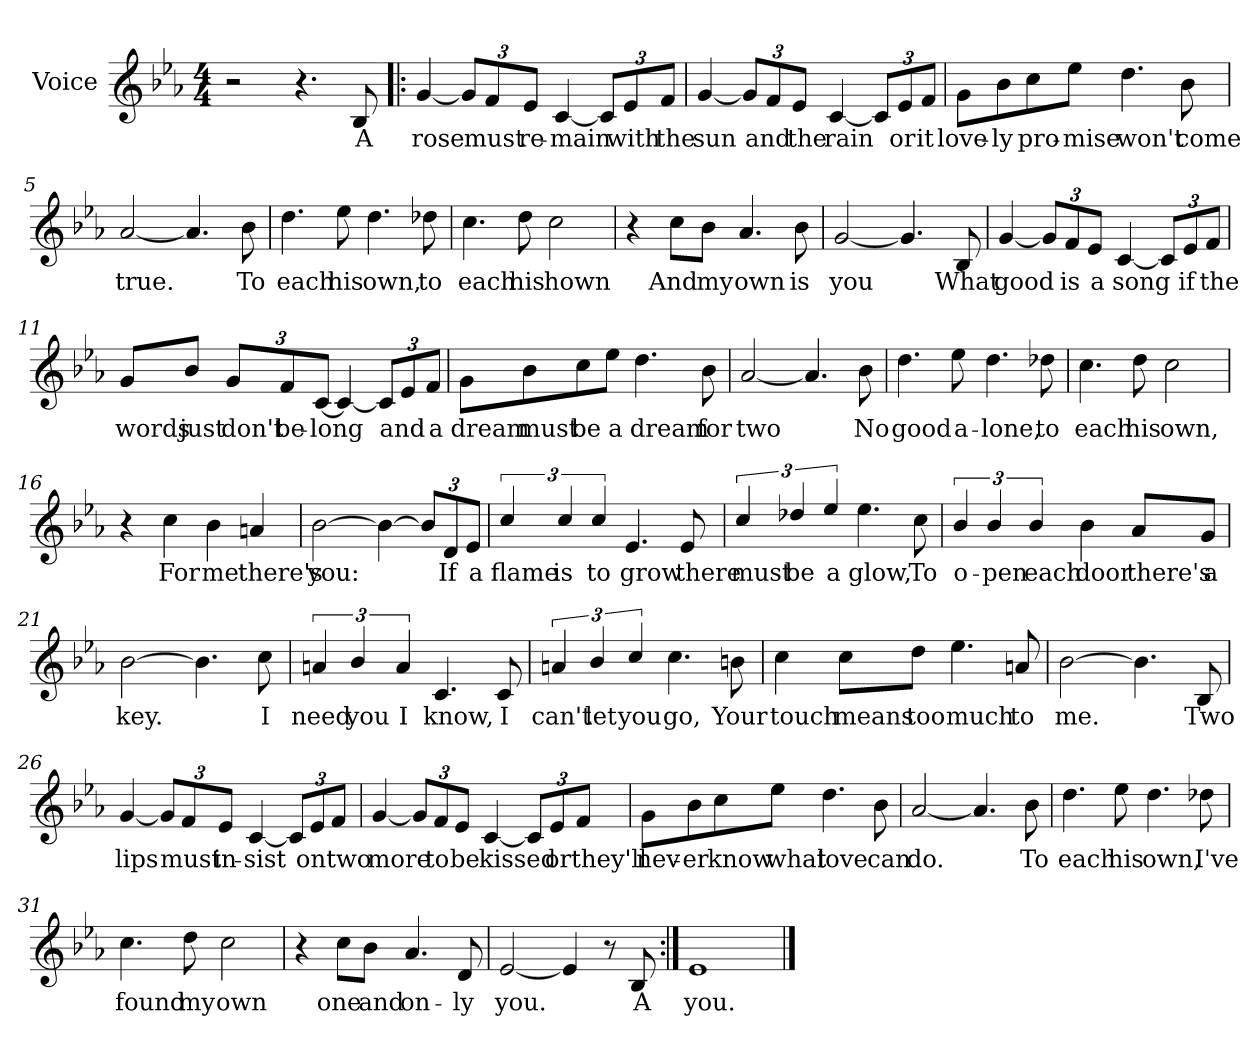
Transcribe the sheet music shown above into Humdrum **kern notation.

**kern	**text
*part1	*part1
*staff1	*staff1
*I"Voice	*
*clefG2	*
*k[b-e-a-]	*
*E-:	*
*M4/4	*
=1	=1
2r	.
4.r	.
8B-/	A
=2!|:	=2!|:
[4g/	rose
*Xbrackettup	*
12g/L]	.
12f/	must
12e-/J	re-
[4c/	-main
12c/L]	.
12e-/	with
12f/J	the
=3	=3
[4g/	sun
12g/L]	.
12f/	and
12e-/J	the
[4c/	rain
12c/L]	.
12e-/	or
12f/J	it
!!LO:LB:g=z
=4	=4
8g\L	love-
8b-\	-ly
8cc\	pro-
8ee-\J	-mise
4.dd\	won't
8b-\	come
=5	=5
[2a-/	true.
4.a-/]	.
8b-\	To
=6	=6
4.dd\	each
8ee-\	his
4.dd\	own,
8dd-X\	to
=7	=7
4.cc\	each
8dd\	his
2cc\	hown
=8	=8
4r	.
8cc\L	And
8b-\J	my
4.a-/	own
8b-\	is
!!LO:LB:g=z
=9	=9
[2g/	you
4.g/]	.
8B-/	What
=10	=10
[4g/	good
12g/L]	.
12f/	is
12e-/J	a
[4c/	song
12c/L]	.
12e-/	if
12f/J	the
=11	=11
8g/L	words
8b-/J	just
12g/L	don't
12f/	be-
[12c/J	-long
4c/_	.
12c/L]	.
12e-/	and
12f/J	a
!!LO:LB:g=z
=12	=12
8g\L	dream
8b-\	must
8cc\	be
8ee-\J	a
4.dd\	dream
8b-\	for
=13	=13
[2a-/	two
4.a-/]	.
8b-\	No
=14	=14
4.dd\	good
8ee-\	a-
4.dd\	-lone,
8dd-X\	to
=15	=15
4.cc\	each
8dd\	his
2cc\	own,
=16	=16
4r	.
4cc\	For
4b-\	me
4an/	there's
!!LO:LB:g=z
=17	=17
[2b-\	you:
4b-\_	.
12b-/L]	.
12d/	If
12e-/J	a
=18	=18
*brackettup	*
6cc/	flame
6cc/	is
6cc/	to
4.e-/	grow
8e-/	there
=19	=19
6cc/	must
6dd-X/	be
6ee-/	a
4.ee-\	glow,
8cc\	To
=20	=20
6b-/	o-
6b-/	-pen
6b-/	each
4b-\	door
8a-/L	there's
8g/J	a
!!LO:LB:g=z
=21	=21
[2b-\	key.
4.b-\]	.
8cc\	I
=22	=22
6an/	need
6b-/	you
6a/	I
4.c/	know,
8c/	I
=23	=23
6an/	can't
6b-/	let
6cc/	you
4.cc\	go,
8bn\	Your
=24	=24
4cc\	touch
8cc\L	means
8dd\J	too
4.ee-\	much
8an/	to
=25	=25
[2b-\	me.
4.b-\]	.
8B-/	Two
!!LO:LB:g=z
=26	=26
[4g/	lips
*Xbrackettup	*
12g/L]	.
12f/	must
12e-/J	in-
[4c/	-sist
12c/L]	.
12e-/	on
12f/J	two
=27	=27
[4g/	more
12g/L]	.
12f/	to
12e-/J	be
[4c/	kissed
12c/L]	.
12e-/	or
12f/J	they'll
=28	=28
8g\L	nev-
8b-\	-er
8cc\	know
8ee-\J	what
4.dd\	love
8b-\	can
!!LO:LB:g=z
=29	=29
[2a-/	do.
4.a-/]	.
8b-\	To
=30	=30
4.dd\	each
8ee-\	his
4.dd\	own,
8dd-X\	I've
=31	=31
4.cc\	found
8dd\	my
2cc\	own
=32	=32
4r	.
8cc\L	one
8b-\J	and
4.a-/	on-
8d/	-ly
=33	=33
[2e-/	you.
4e-/]	.
8r	.
8B-/	A
=34:|!	=34:|!
1e-	you.
==	==
*-	*-
